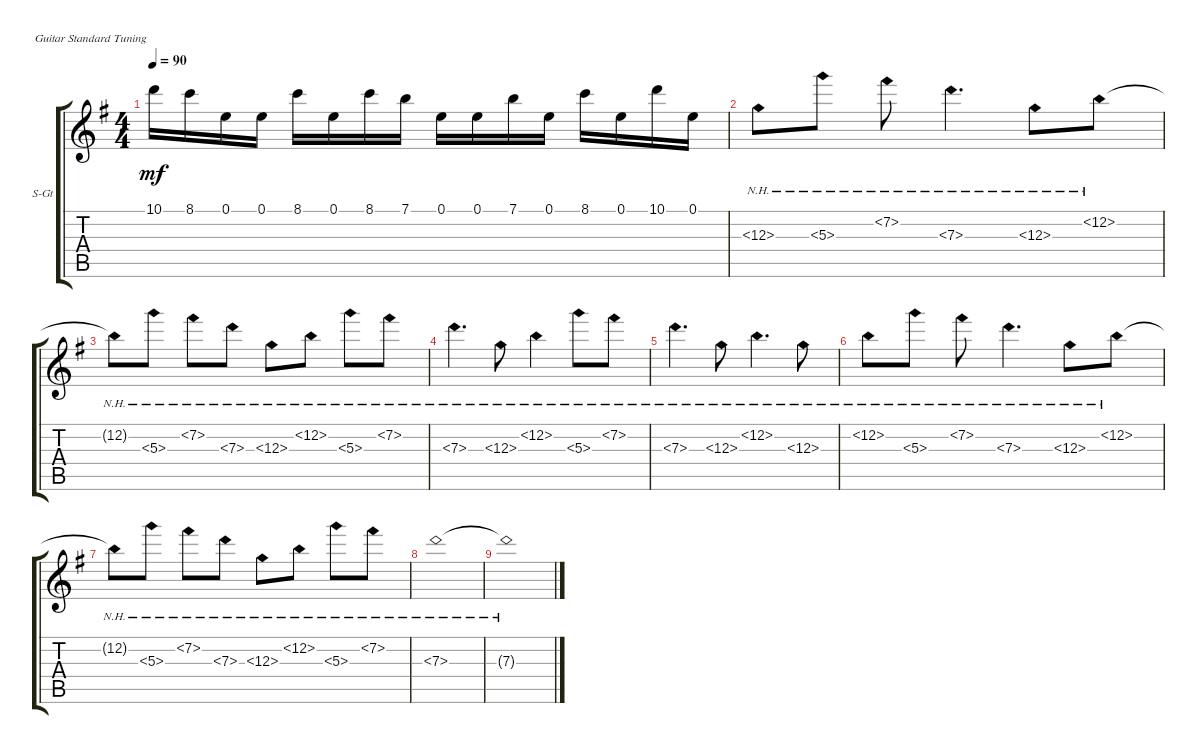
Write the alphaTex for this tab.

\defaultSystemsLayout 4
\bracketExtendMode groupsimilarinstruments
\firstSystemTrackNameOrientation horizontal
\otherSystemsTrackNameOrientation horizontal
\track ("МЕЛОДИЯ" "S-Gt") {instrument acousticguitarsteel}
\staff {score tabs}
\tuning (E4 B3 G3 D3 A2 E2)
\ts (4 4)
\tempo 90
\clef g2
\ks eminor
10.1.16{dy mf} 8.1.16 0.1.16 0.1.16 8.1.16 0.1.16 8.1.16 7.1.16 0.1.16 0.1.16 7.1.16 0.1.16 8.1.16 0.1.16 10.1.16 0.1.16 |
12.3{nh}.8 5.3{nh}.8 7.2{nh}.8 7.3{nh}.4{d} 12.3{nh}.8 12.2{nh}.8 |
12.2{nh t}.8 5.3{nh}.8 7.2{nh}.8 7.3{nh}.8 12.3{nh}.8 12.2{nh}.8 5.3{nh}.8 7.2{nh}.8 |
7.3{nh}.4{d} 12.3{nh}.8 12.2{nh}.4 5.3{nh}.8 7.2{nh}.8 |
7.3{nh}.4{d} 12.3{nh}.8 12.2{nh}.4{d} 12.3{nh}.8 |
12.2{nh}.8 5.3{nh}.8 7.2{nh}.8 7.3{nh}.4{d} 12.3{nh}.8 12.2{nh}.8 |
12.2{nh t}.8 5.3{nh}.8 7.2{nh}.8 7.3{nh}.8 12.3{nh}.8 12.2{nh}.8 5.3{nh}.8 7.2{nh}.8 |
7.3{nh}.1 |
7.3{nh t}.1
